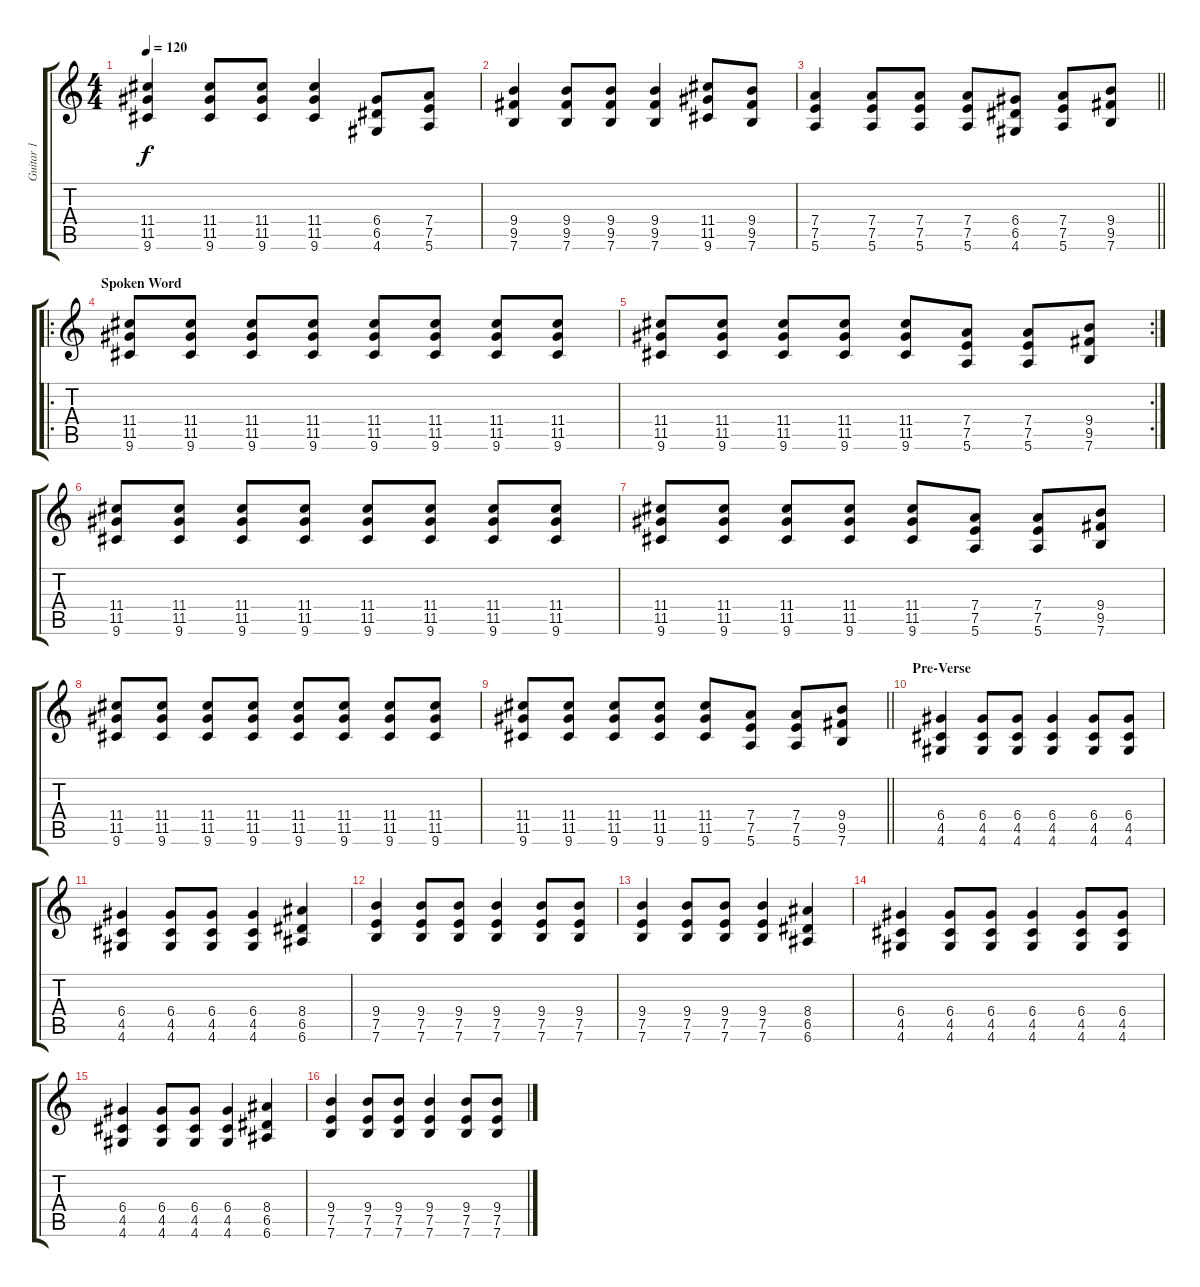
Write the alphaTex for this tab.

\track ("Guitar 1" "Guitar 1") {instrument distortionguitar}
\staff {score tabs}
\tuning (E4 B3 G3 D3 A2 E2) {hide}
\ts (4 4)
\tempo 120
\clef g2
\ks c
(11.4 11.5 9.6).4{dy f} (11.4 11.5 9.6).8 (11.4 11.5 9.6).8 (11.4 11.5 9.6).4 (6.4 6.5 4.6).8 (7.4 7.5 5.6).8 |
(9.4 9.5 7.6).4 (9.4 9.5 7.6).8 (9.4 9.5 7.6).8 (9.4 9.5 7.6).4 (11.4 11.5 9.6).8 (9.4 9.5 7.6).8 |
\barLineRight lightlight
(7.4 7.5 5.6).4 (7.4 7.5 5.6).8 (7.4 7.5 5.6).8 (7.4 7.5 5.6).8 (6.4 6.5 4.6).8 (7.4 7.5 5.6).8 (9.4 9.5 7.6).8 |
\ro
\section ("" "Spoken Word")
(11.4 11.5 9.6).8 (11.4 11.5 9.6).8 (11.4 11.5 9.6).8 (11.4 11.5 9.6).8 (11.4 11.5 9.6).8 (11.4 11.5 9.6).8 (11.4 11.5 9.6).8 (11.4 11.5 9.6).8 |
\rc 2
(11.4 11.5 9.6).8 (11.4 11.5 9.6).8 (11.4 11.5 9.6).8 (11.4 11.5 9.6).8 (11.4 11.5 9.6).8 (7.4 7.5 5.6).8 (7.4 7.5 5.6).8 (9.4 9.5 7.6).8 |
(11.4 11.5 9.6).8 (11.4 11.5 9.6).8 (11.4 11.5 9.6).8 (11.4 11.5 9.6).8 (11.4 11.5 9.6).8 (11.4 11.5 9.6).8 (11.4 11.5 9.6).8 (11.4 11.5 9.6).8 |
(11.4 11.5 9.6).8 (11.4 11.5 9.6).8 (11.4 11.5 9.6).8 (11.4 11.5 9.6).8 (11.4 11.5 9.6).8 (7.4 7.5 5.6).8 (7.4 7.5 5.6).8 (9.4 9.5 7.6).8 |
(11.4 11.5 9.6).8 (11.4 11.5 9.6).8 (11.4 11.5 9.6).8 (11.4 11.5 9.6).8 (11.4 11.5 9.6).8 (11.4 11.5 9.6).8 (11.4 11.5 9.6).8 (11.4 11.5 9.6).8 |
\barLineRight lightlight
(11.4 11.5 9.6).8 (11.4 11.5 9.6).8 (11.4 11.5 9.6).8 (11.4 11.5 9.6).8 (11.4 11.5 9.6).8 (7.4 7.5 5.6).8 (7.4 7.5 5.6).8 (9.4 9.5 7.6).8 |
\section ("" "Pre-Verse")
(6.4 4.5 4.6).4 (6.4 4.5 4.6).8 (6.4 4.5 4.6).8 (6.4 4.5 4.6).4 (6.4 4.5 4.6).8 (6.4 4.5 4.6).8 |
(6.4 4.5 4.6).4 (6.4 4.5 4.6).8 (6.4 4.5 4.6).8 (6.4 4.5 4.6).4 (8.4 6.5 6.6).4 |
(9.4 7.5 7.6).4 (9.4 7.5 7.6).8 (9.4 7.5 7.6).8 (9.4 7.5 7.6).4 (9.4 7.5 7.6).8 (9.4 7.5 7.6).8 |
(9.4 7.5 7.6).4 (9.4 7.5 7.6).8 (9.4 7.5 7.6).8 (9.4 7.5 7.6).4 (8.4 6.5 6.6).4 |
(6.4 4.5 4.6).4 (6.4 4.5 4.6).8 (6.4 4.5 4.6).8 (6.4 4.5 4.6).4 (6.4 4.5 4.6).8 (6.4 4.5 4.6).8 |
(6.4 4.5 4.6).4 (6.4 4.5 4.6).8 (6.4 4.5 4.6).8 (6.4 4.5 4.6).4 (8.4 6.5 6.6).4 |
(9.4 7.5 7.6).4 (9.4 7.5 7.6).8 (9.4 7.5 7.6).8 (9.4 7.5 7.6).4 (9.4 7.5 7.6).8 (9.4 7.5 7.6).8
